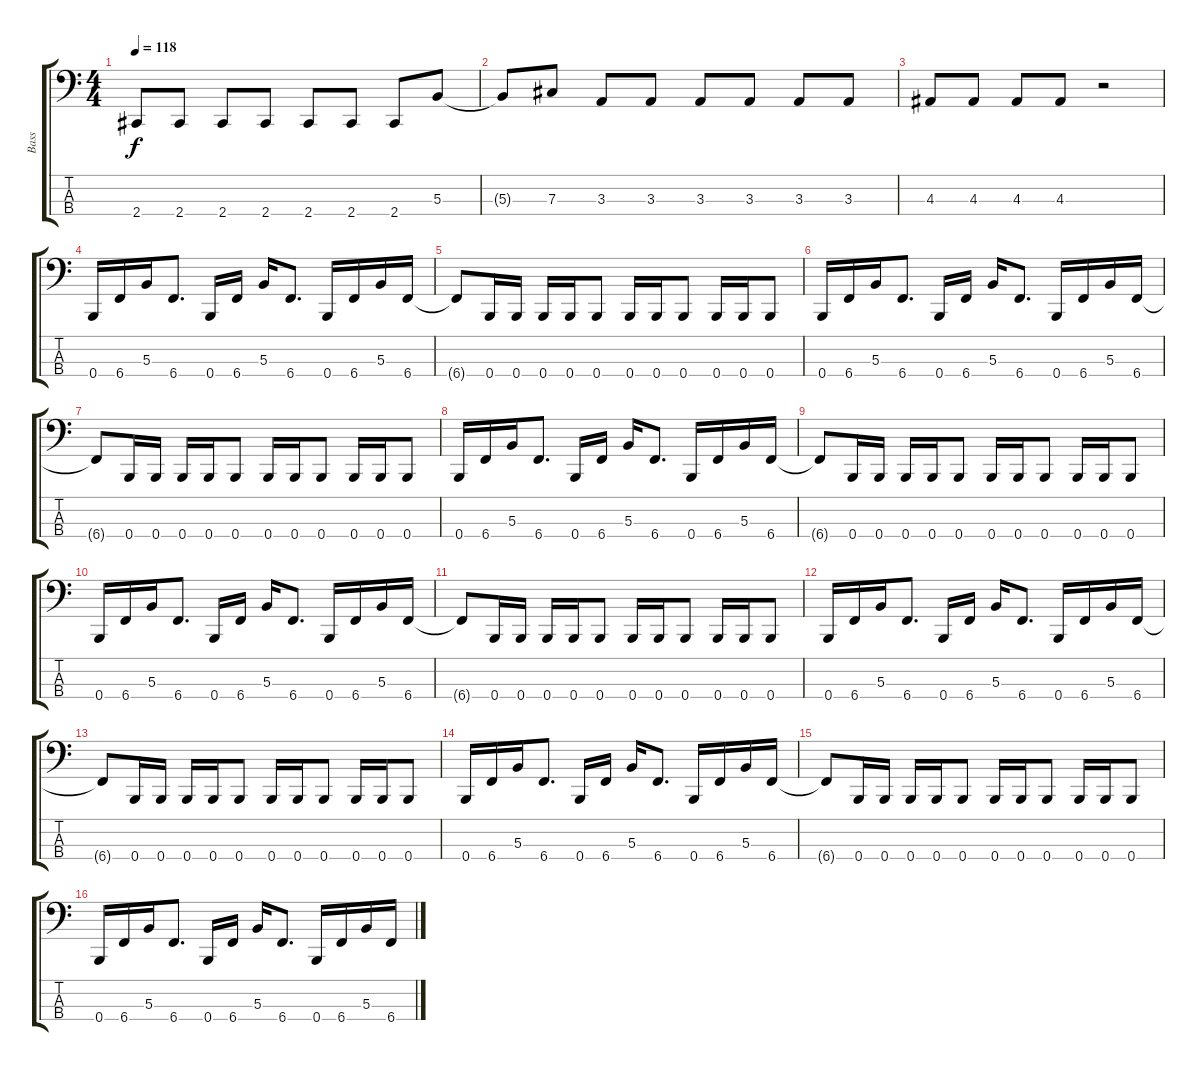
\track ("Bass" "Bass") {instrument electricbassfinger}
\staff {score tabs}
\tuning (E2 B1 Gb1 B0) {hide}
\ts (4 4)
\tempo 118
\clef f4
\ks c
2.4.8{dy f} 2.4.8 2.4.8 2.4.8 2.4.8 2.4.8 2.4.8 5.3.8 |
5.3{t}.8 7.3.8 3.3.8 3.3.8 3.3.8 3.3.8 3.3.8 3.3.8 |
4.3.8 4.3.8 4.3.8 4.3.8 r.2 |
0.4.16 6.4.16 5.3.16 6.4.8{d} 0.4.16 6.4.16 5.3.16 6.4.8{d} 0.4.16 6.4.16 5.3.16 6.4.16 |
6.4{t}.8 0.4.16 0.4.16 0.4.16 0.4.16 0.4.8 0.4.16 0.4.16 0.4.8 0.4.16 0.4.16 0.4.8 |
0.4.16 6.4.16 5.3.16 6.4.8{d} 0.4.16 6.4.16 5.3.16 6.4.8{d} 0.4.16 6.4.16 5.3.16 6.4.16 |
6.4{t}.8 0.4.16 0.4.16 0.4.16 0.4.16 0.4.8 0.4.16 0.4.16 0.4.8 0.4.16 0.4.16 0.4.8 |
0.4.16 6.4.16 5.3.16 6.4.8{d} 0.4.16 6.4.16 5.3.16 6.4.8{d} 0.4.16 6.4.16 5.3.16 6.4.16 |
6.4{t}.8 0.4.16 0.4.16 0.4.16 0.4.16 0.4.8 0.4.16 0.4.16 0.4.8 0.4.16 0.4.16 0.4.8 |
0.4.16 6.4.16 5.3.16 6.4.8{d} 0.4.16 6.4.16 5.3.16 6.4.8{d} 0.4.16 6.4.16 5.3.16 6.4.16 |
6.4{t}.8 0.4.16 0.4.16 0.4.16 0.4.16 0.4.8 0.4.16 0.4.16 0.4.8 0.4.16 0.4.16 0.4.8 |
0.4.16 6.4.16 5.3.16 6.4.8{d} 0.4.16 6.4.16 5.3.16 6.4.8{d} 0.4.16 6.4.16 5.3.16 6.4.16 |
6.4{t}.8 0.4.16 0.4.16 0.4.16 0.4.16 0.4.8 0.4.16 0.4.16 0.4.8 0.4.16 0.4.16 0.4.8 |
0.4.16 6.4.16 5.3.16 6.4.8{d} 0.4.16 6.4.16 5.3.16 6.4.8{d} 0.4.16 6.4.16 5.3.16 6.4.16 |
6.4{t}.8 0.4.16 0.4.16 0.4.16 0.4.16 0.4.8 0.4.16 0.4.16 0.4.8 0.4.16 0.4.16 0.4.8 |
0.4.16 6.4.16 5.3.16 6.4.8{d} 0.4.16 6.4.16 5.3.16 6.4.8{d} 0.4.16 6.4.16 5.3.16 6.4.16
